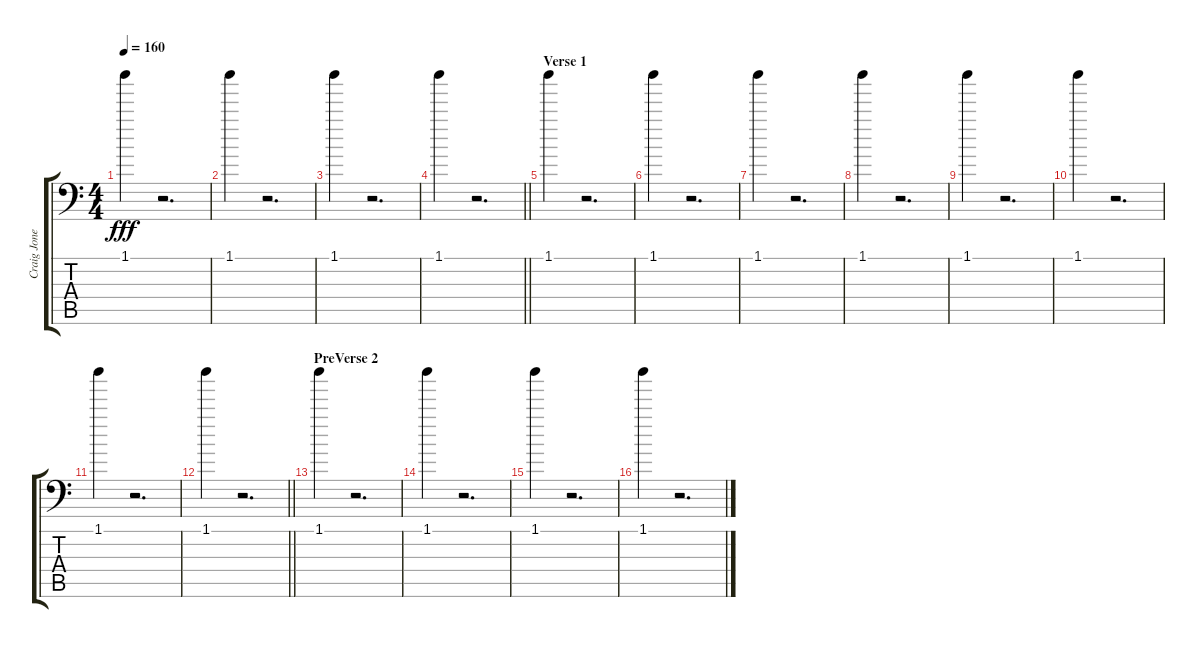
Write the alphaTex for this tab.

\track ("Craig Jones" "Craig Jone") {instrument guitarharmonics}
\staff {score tabs}
\tuning (Db6 Ab3 E3 B2 Gb2 B0) {hide}
\ts (4 4)
\tempo 160
\clef f4
\ks c
1.1.4{dy fff} r.2{d} |
1.1.4 r.2{d} |
1.1.4 r.2{d} |
\barLineRight lightlight
1.1.4 r.2{d} |
\section ("" "Verse 1")
1.1.4 r.2{d} |
1.1.4 r.2{d} |
1.1.4 r.2{d} |
1.1.4 r.2{d} |
1.1.4 r.2{d} |
1.1.4 r.2{d} |
1.1.4 r.2{d} |
\barLineRight lightlight
1.1.4 r.2{d} |
\section ("" "PreVerse 2")
1.1.4 r.2{d} |
1.1.4 r.2{d} |
1.1.4 r.2{d} |
1.1.4 r.2{d}
